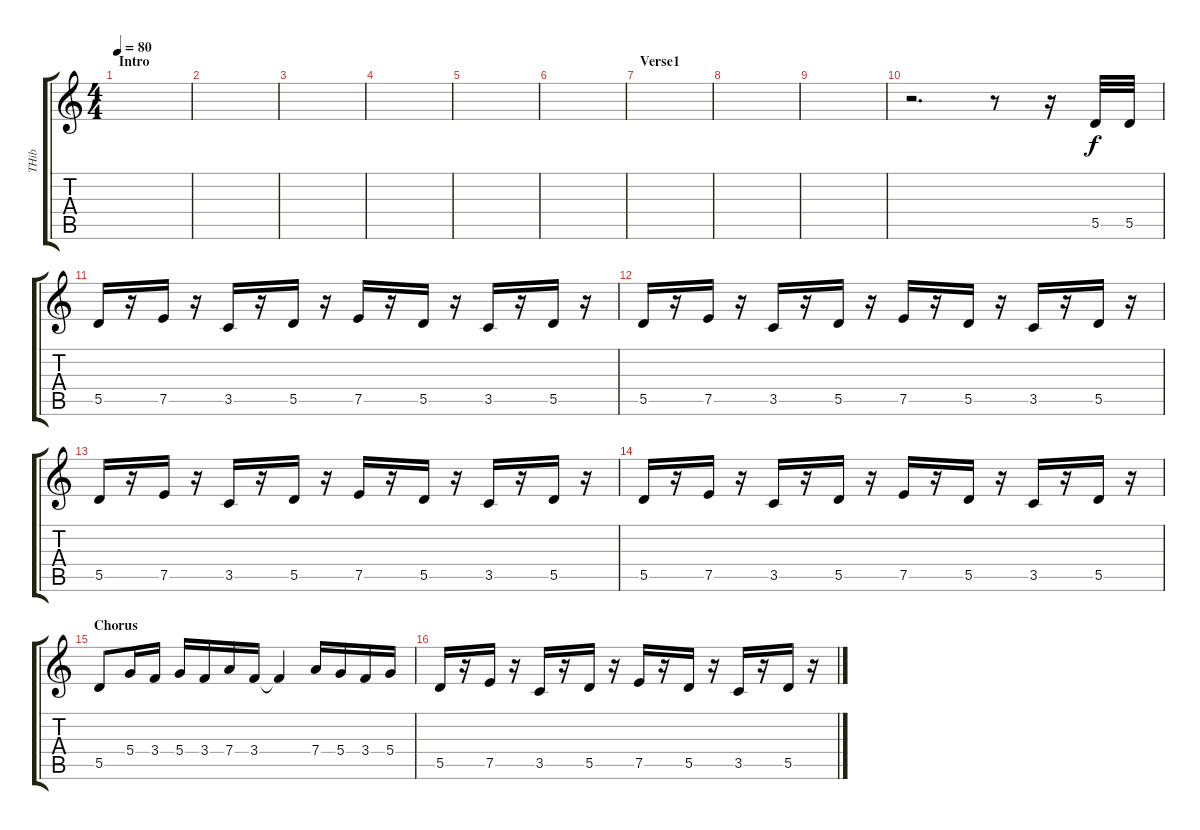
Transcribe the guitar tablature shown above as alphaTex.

\track ("THib" "THib") {instrument overdrivenguitar}
\staff {score tabs}
\tuning (E4 B3 G3 D3 A2 E2) {hide}
\ts (4 4)
\section ("" "Intro")
\tempo 80
\clef g2
\ks c
|
|
|
|
|
|
\section ("" "Verse1")
|
|
|
r.2{d} r.8 r.16 5.5.32 5.5.32 |
5.5.16 r.16 7.5.16 r.16 3.5.16 r.16 5.5.16 r.16 7.5.16 r.16 5.5.16 r.16 3.5.16 r.16 5.5.16 r.16 |
5.5.16 r.16 7.5.16 r.16 3.5.16 r.16 5.5.16 r.16 7.5.16 r.16 5.5.16 r.16 3.5.16 r.16 5.5.16 r.16 |
5.5.16 r.16 7.5.16 r.16 3.5.16 r.16 5.5.16 r.16 7.5.16 r.16 5.5.16 r.16 3.5.16 r.16 5.5.16 r.16 |
5.5.16 r.16 7.5.16 r.16 3.5.16 r.16 5.5.16 r.16 7.5.16 r.16 5.5.16 r.16 3.5.16 r.16 5.5.16 r.16 |
\section ("" "Chorus")
5.5.8 5.4.16 3.4.16 5.4.16 3.4.16 7.4.16 3.4.16 3.4{t}.4 7.4.16 5.4.16 3.4.16 5.4.16 |
5.5.16 r.16 7.5.16 r.16 3.5.16 r.16 5.5.16 r.16 7.5.16 r.16 5.5.16 r.16 3.5.16 r.16 5.5.16 r.16
